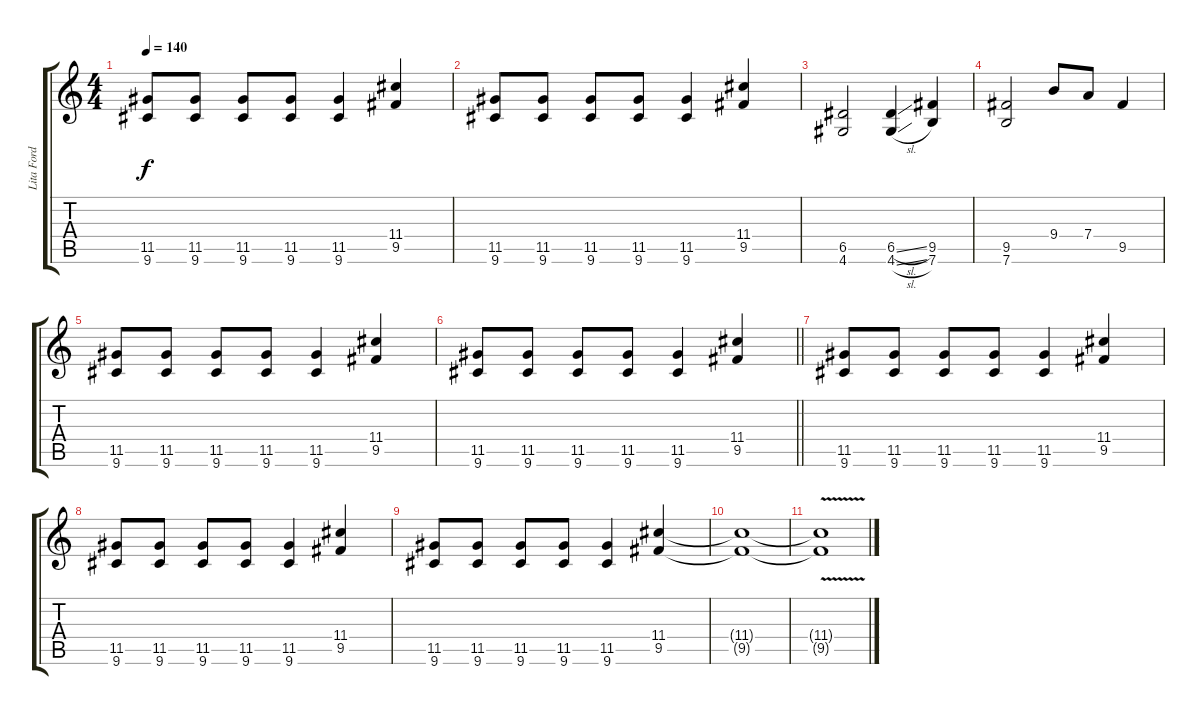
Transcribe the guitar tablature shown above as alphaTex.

\track ("Lita Ford " "Lita Ford ") {instrument overdrivenguitar}
\staff {score tabs}
\tuning (E4 B3 G3 D3 A2 E2) {hide}
\ts (4 4)
\tempo 140
\clef g2
\ks c
(11.5 9.6).8{dy f} (11.5 9.6).8 (11.5 9.6).8 (11.5 9.6).8 (11.5 9.6).4 (11.4 9.5).4 |
(11.5 9.6).8 (11.5 9.6).8 (11.5 9.6).8 (11.5 9.6).8 (11.5 9.6).4 (11.4 9.5).4 |
(6.5 4.6).2 (6.5{sl} 4.6{sl}).4 (9.5 7.6).4 |
(9.5 7.6).2 9.4.8 7.4.8 9.5.4 |
(11.5 9.6).8 (11.5 9.6).8 (11.5 9.6).8 (11.5 9.6).8 (11.5 9.6).4 (11.4 9.5).4 |
\barLineRight lightlight
(11.5 9.6).8 (11.5 9.6).8 (11.5 9.6).8 (11.5 9.6).8 (11.5 9.6).4 (11.4 9.5).4 |
(11.5 9.6).8 (11.5 9.6).8 (11.5 9.6).8 (11.5 9.6).8 (11.5 9.6).4 (11.4 9.5).4 |
(11.5 9.6).8 (11.5 9.6).8 (11.5 9.6).8 (11.5 9.6).8 (11.5 9.6).4 (11.4 9.5).4 |
(11.5 9.6).8 (11.5 9.6).8 (11.5 9.6).8 (11.5 9.6).8 (11.5 9.6).4 (11.4 9.5).4 |
(11.4{t} 9.5{t}).1 |
(11.4{v t} 9.5{v t}).1
